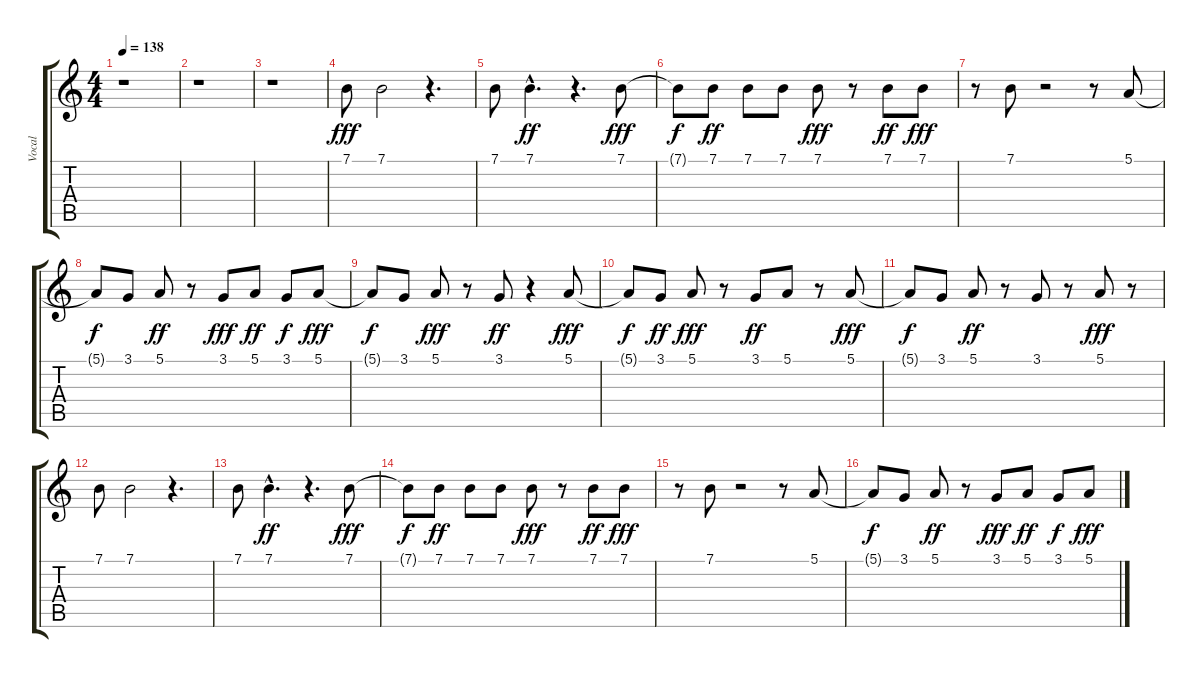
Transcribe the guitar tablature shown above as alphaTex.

\track ("Vocal" "Vocal") {instrument tangoaccordion}
\staff {score tabs}
\tuning (E4 B3 G3 D3 A2 E2) {hide}
\ts (4 4)
\tempo 138
\clef g2
\ks c
r.1{dy mp} |
r.1 |
r.1 |
7.1.8{dy fff} 7.1.2 r.4{d} |
7.1.8 7.1{hac}.4{d dy ff} r.4{d} 7.1.8{dy fff} |
7.1{t}.8{dy f} 7.1.8{dy ff} 7.1.8 7.1.8 7.1.8{dy fff} r.8 7.1.8{dy ff} 7.1.8{dy fff} |
r.8 7.1.8 r.2 r.8 5.1.8 |
5.1{t}.8{dy f} 3.1.8 5.1.8{dy ff} r.8 3.1.8{dy fff} 5.1.8{dy ff} 3.1.8{dy f} 5.1.8{dy fff} |
5.1{t}.8{dy f} 3.1.8 5.1.8{dy fff} r.8 3.1.8{dy ff} r.4 5.1.8{dy fff} |
5.1{t}.8{dy f} 3.1.8{dy ff} 5.1.8{dy fff} r.8 3.1.8{dy ff} 5.1.8 r.8 5.1.8{dy fff} |
5.1{t}.8{dy f} 3.1.8 5.1.8{dy ff} r.8 3.1.8 r.8 5.1.8{dy fff} r.8 |
7.1.8 7.1.2 r.4{d} |
7.1.8 7.1{hac}.4{d dy ff} r.4{d} 7.1.8{dy fff} |
7.1{t}.8{dy f} 7.1.8{dy ff} 7.1.8 7.1.8 7.1.8{dy fff} r.8 7.1.8{dy ff} 7.1.8{dy fff} |
r.8 7.1.8 r.2 r.8 5.1.8 |
5.1{t}.8{dy f} 3.1.8 5.1.8{dy ff} r.8 3.1.8{dy fff} 5.1.8{dy ff} 3.1.8{dy f} 5.1.8{dy fff}
